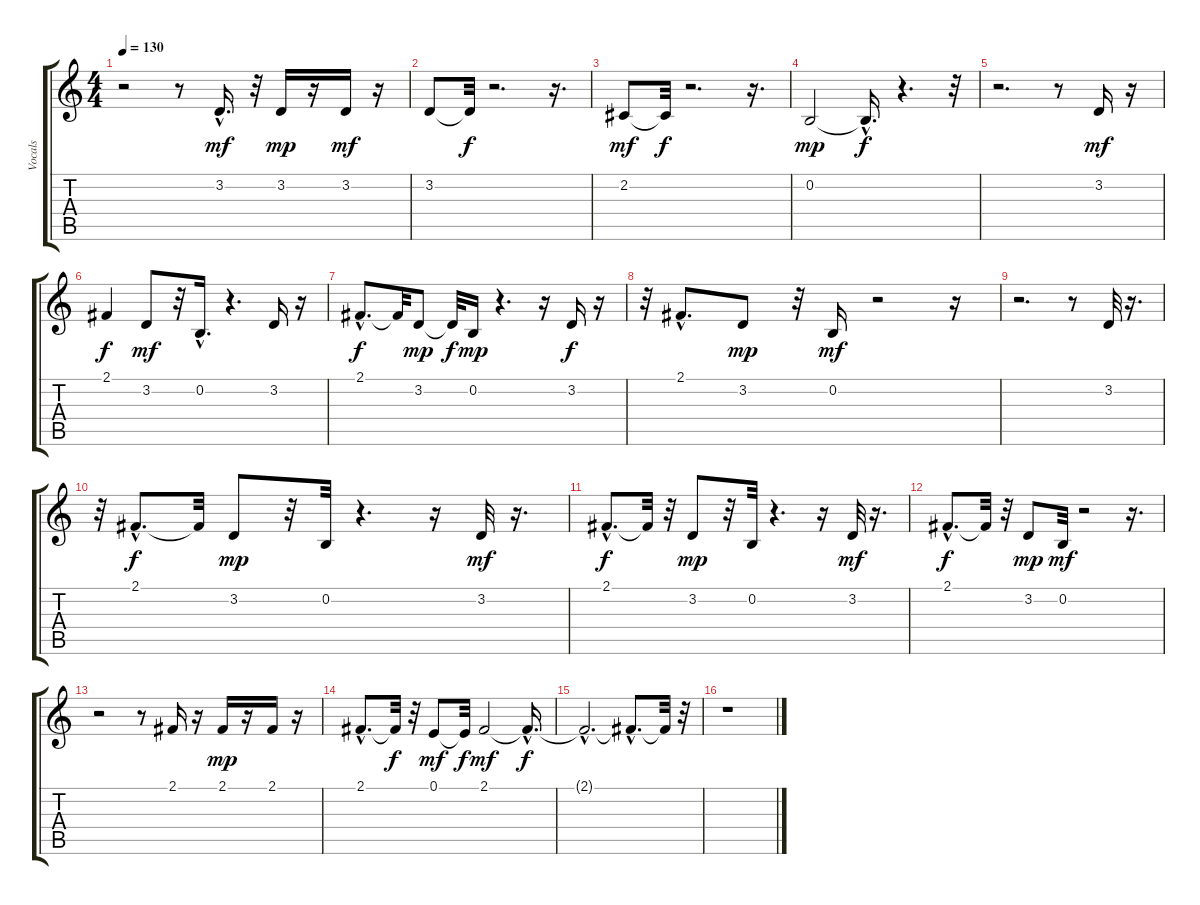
\track ("Vocals" "Vocals") {instrument tangoaccordion}
\staff {score tabs}
\tuning (E4 B3 G3 D3 A2 E2) {hide}
\ts (4 4)
\tempo 130
\clef g2
\ks c
r.2{dy f} r.8 3.2{hac}.16{d dy mf} r.32 3.2.16{dy mp} r.16 3.2.16{dy mf} r.16 |
3.2.8 3.2{t}.32{dy f} r.2{d} r.16{d} |
2.2.8{dy mf} 2.2{t}.32{dy f} r.2{d} r.16{d} |
0.2.2{dy mp} 0.2{hac t}.16{d dy f} r.4{d} r.32 |
r.2{d} r.8 3.2.16{dy mf} r.16 |
2.1.4{dy f} 3.2.8{dy mf} r.32 0.2{hac}.16{d} r.4{d} 3.2.16 r.16 |
2.1{hac}.8{d dy f} 2.1{t}.32 3.2.8{dy mp} 3.2{t}.32{dy f} 0.2.16{dy mp} r.4{d} r.16 3.2.16{dy f} r.16 |
r.32 2.1{hac}.8{d} 3.2.8{dy mp} r.32 0.2.16{dy mf} r.2 r.16 |
r.2{d} r.8 3.2.32 r.16{d} |
r.32 2.1{hac}.8{d dy f} 2.1{t}.32 3.2.8{dy mp} r.32 0.2.32 r.4{d} r.16 3.2.32{dy mf} r.16{d} |
2.1{hac}.8{d dy f} 2.1{t}.32 r.32 3.2.8{dy mp} r.32 0.2.32 r.4{d} r.16 3.2.32{dy mf} r.16{d} |
2.1{hac}.8{d dy f} 2.1{t}.32 r.32 3.2.8{dy mp} 0.2.32{dy mf} r.2 r.16{d} |
r.2 r.8 2.1.16 r.16 2.1.16{dy mp} r.16 2.1.16 r.16 |
2.1{hac}.8{d} 2.1{t}.32{dy f} r.32 0.1.8{dy mf} 0.1{t}.32{dy f} 2.1.2{dy mf} 2.1{hac t}.16{d dy f} |
2.1{hac t}.2{d} 2.1{hac t}.8{d} 2.1{t}.32 r.32 |
r.1
